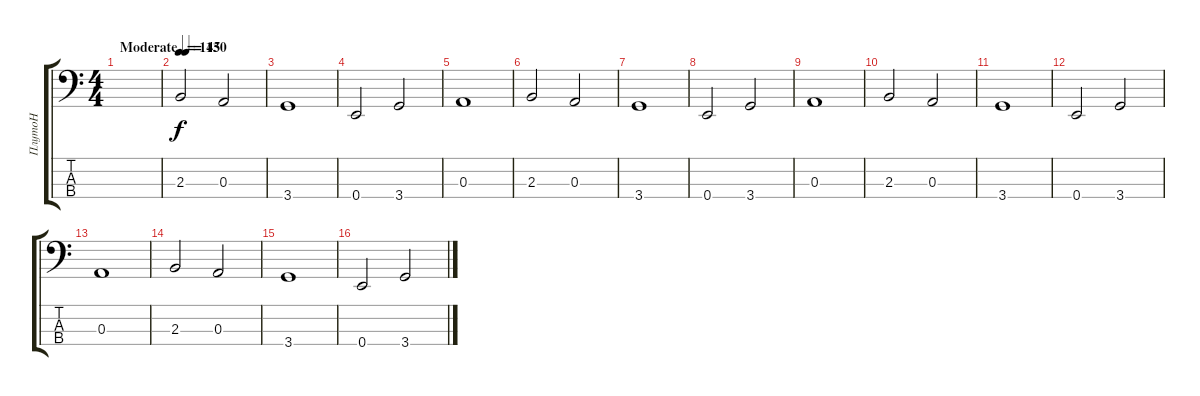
\track ("ПлутоН" "ПлутоН") {instrument electricbassfinger}
\staff {score tabs}
\tuning (G2 D2 A1 E1) {hide}
\ts (4 4)
\tempo (130 "Moderate")
\clef f4
\ks c
|
\tempo 145
2.3.2 0.3.2 |
3.4.1 |
0.4.2 3.4.2 |
0.3.1 |
2.3.2 0.3.2 |
3.4.1 |
0.4.2 3.4.2 |
0.3.1 |
2.3.2 0.3.2 |
3.4.1 |
0.4.2 3.4.2 |
0.3.1 |
2.3.2 0.3.2 |
3.4.1 |
0.4.2 3.4.2
